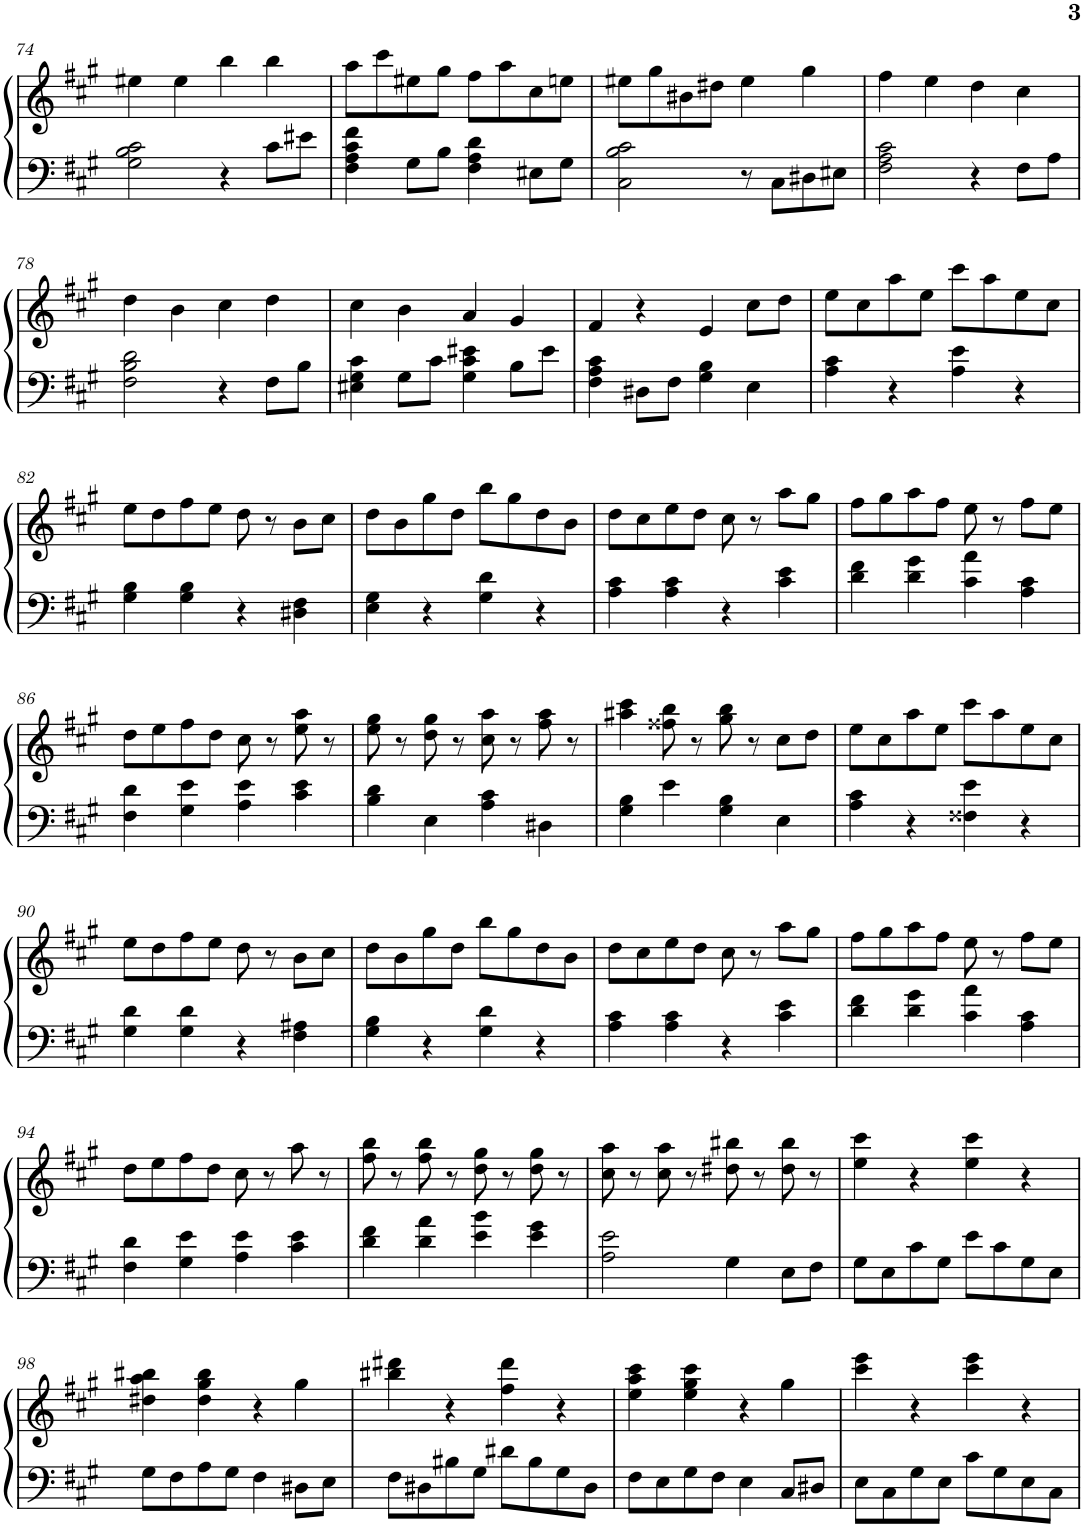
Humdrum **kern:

**kern	**kern
*part1	*part1
*staff2	*staff1
*I"Piano	*
*I'Pno.	*
!!LO:PB:g=z
*clefF4	*clefG2
*k[f#c#g#]	*k[f#c#g#]
*M2/2	*M2/2
*met(c|)	*met(c|)
=74	=74
2G#\ 2B\ 2c#\	4ee#X\
.	4ee#\
4r	4bb\
8c#\L	4bb\
8e#X\J	.
=75	=75
4F#\ 4A\ 4c#\ 4f#\	8aa\L
.	8ccc#\
8G#\L	8ee#X\
8B\J	8gg#\J
4F#\ 4A\ 4d\	8ff#\L
.	8aa\
8E#X\L	8cc#\
8G#\J	8een\J
=76	=76
2C#\ 2B\ 2c#\	8ee#X\L
.	8gg#\
.	8b#X\
.	8dd#X\J
8r	4ee#\
8C#\L	.
8D#X\	4gg#\
8E#X\J	.
=77	=77
2F#\ 2A\ 2c#\	4ff#\
.	4ee\
4r	4dd\
8F#\L	4cc#\
8A\J	.
!!LO:LB:g=z
=78	=78
2F#\ 2B\ 2d\	4dd\
.	4b\
4r	4cc#\
8F#\L	4dd\
8B\J	.
=79	=79
4E#X\ 4G#\ 4c#\	4cc#\
8G#\L	4b\
8c#\J	.
4G#\ 4c#\ 4e#X\	4a/
8B\L	4g#/
8e#\J	.
=80	=80
4F#\ 4A\ 4c#\	4f#/
8D#X\L	4r
8F#\J	.
4G#\ 4B\	4e/
4E\	8cc#\L
.	8dd\J
=81	=81
4A\ 4c#\	8ee\L
.	8cc#\
4r	8aa\
.	8ee\J
4A\ 4e\	8ccc#\L
.	8aa\
4r	8ee\
.	8cc#\J
!!LO:LB:g=z
=82	=82
4G#\ 4B\	8ee\L
.	8dd\
4G#\ 4B\	8ff#\
.	8ee\J
4r	8dd\
.	8r
4D#X\ 4F#\	8b\L
.	8cc#\J
=83	=83
4E\ 4G#\	8dd\L
.	8b\
4r	8gg#\
.	8dd\J
4G#\ 4d\	8bb\L
.	8gg#\
4r	8dd\
.	8b\J
=84	=84
4A\ 4c#\	8dd\L
.	8cc#\
4A\ 4c#\	8ee\
.	8dd\J
4r	8cc#\
.	8r
4c#\ 4e\	8aa\L
.	8gg#\J
=85	=85
4d\ 4f#\	8ff#\L
.	8gg#\
4d\ 4g#\	8aa\
.	8ff#\J
4c#\ 4a\	8ee\
.	8r
4A\ 4c#\	8ff#\L
.	8ee\J
!!LO:LB:g=z
=86	=86
4F#\ 4d\	8dd\L
.	8ee\
4G#\ 4e\	8ff#\
.	8dd\J
4A\ 4e\	8cc#\
.	8r
4c#\ 4e\	8ee\ 8aa\
.	8r
=87	=87
4B\ 4d\	8ee\ 8gg#\
.	8r
4E\	8dd\ 8gg#\
.	8r
4A\ 4c#\	8cc#\ 8aa\
.	8r
4D#X\	8ff#\ 8aa\
.	8r
=88	=88
4G#\ 4B\	4aa#X\ 4ccc#\
4e\	8ff##X\ 8bb\
.	8r
4G#\ 4B\	8gg#\ 8bb\
.	8r
4E\	8cc#\L
.	8dd\J
=89	=89
4A\ 4c#\	8ee\L
.	8cc#\
4r	8aa\
.	8ee\J
4F##X\ 4e\	8ccc#\L
.	8aa\
4r	8ee\
.	8cc#\J
!!LO:LB:g=z
=90	=90
4G#\ 4d\	8ee\L
.	8dd\
4G#\ 4d\	8ff#\
.	8ee\J
4r	8dd\
.	8r
4F#\ 4A#X\	8b\L
.	8cc#\J
=91	=91
4G#\ 4B\	8dd\L
.	8b\
4r	8gg#\
.	8dd\J
4G#\ 4d\	8bb\L
.	8gg#\
4r	8dd\
.	8b\J
=92	=92
4A\ 4c#\	8dd\L
.	8cc#\
4A\ 4c#\	8ee\
.	8dd\J
4r	8cc#\
.	8r
4c#\ 4e\	8aa\L
.	8gg#\J
=93	=93
4d\ 4f#\	8ff#\L
.	8gg#\
4d\ 4g#\	8aa\
.	8ff#\J
4c#\ 4a\	8ee\
.	8r
4A\ 4c#\	8ff#\L
.	8ee\J
!!LO:LB:g=z
=94	=94
4F#\ 4d\	8dd\L
.	8ee\
4G#\ 4e\	8ff#\
.	8dd\J
4A\ 4e\	8cc#\
.	8r
4c#\ 4e\	8aa\
.	8r
=95	=95
4d\ 4f#\	8ff#\ 8bb\
.	8r
4d\ 4a\	8ff#\ 8bb\
.	8r
4e\ 4b\	8dd\ 8gg#\
.	8r
4e\ 4g#\	8dd\ 8gg#\
.	8r
=96	=96
2A\ 2e\	8cc#\ 8aa\
.	8r
.	8cc#\ 8aa\
.	8r
4G#\	8dd#X\ 8bb#X\
.	8r
8E\L	8dd#\ 8bb#\
8F#\J	8r
=97	=97
8G#\L	4ee\ 4ccc#\
8E\	.
8c#\	4r
8G#\J	.
8e\L	4ee\ 4ccc#\
8c#\	.
8G#\	4r
8E\J	.
!!LO:LB:g=z
=98	=98
8G#\L	4dd#X\ 4aa\ 4bb#X\
8F#\	.
8A\	4dd#\ 4gg#\ 4bb#\
8G#\J	.
4F#\	4r
8D#X\L	4gg#\
8E\J	.
=99	=99
8F#\L	4bb#X\ 4ddd#X\
8D#X\	.
8B#X\	4r
8G#\J	.
8d#X\L	4ff#\ 4ddd#\
8B#\	.
8G#\	4r
8D#\J	.
=100	=100
8F#\L	4ee\ 4aa\ 4ccc#\
8E\	.
8G#\	4ee\ 4gg#\ 4ccc#\
8F#\J	.
4E\	4r
8C#/L	4gg#\
8D#X/J	.
=101	=101
8E\L	4ccc#\ 4eee\
8C#\	.
8G#\	4r
8E\J	.
8c#\L	4ccc#\ 4eee\
8G#\	.
8E\	4r
8C#\J	.
=	=
*-	*-
